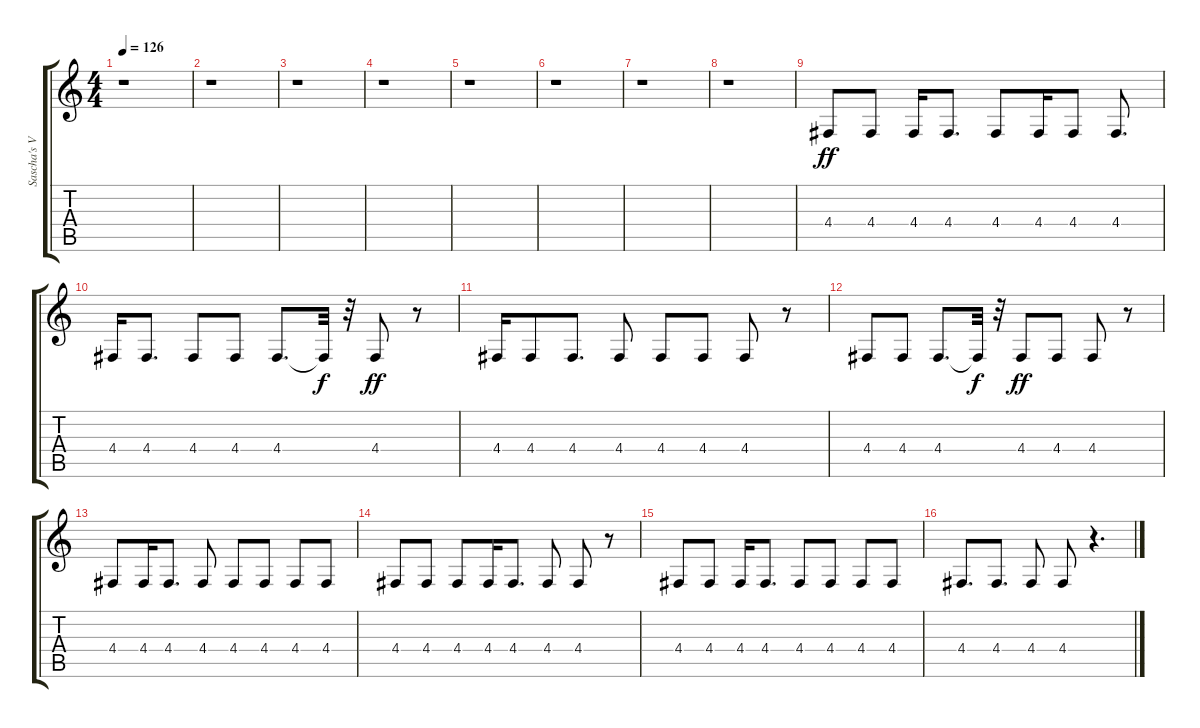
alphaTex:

\track ("Sascha's Vox" "Sascha's V") {instrument lead1square}
\staff {score tabs}
\tuning (E4 B3 G3 D3 A2 E2) {hide}
\ts (4 4)
\tempo 126
\clef g2
\ks c
r.1{dy ff} |
r.1 |
r.1 |
r.1 |
r.1 |
r.1 |
r.1 |
r.1 |
4.4.8 4.4.8 4.4.16 4.4.8{d} 4.4.8 4.4.16 4.4.8 4.4.8{d} |
4.4.16 4.4.8{d} 4.4.8 4.4.8 4.4.8{d} 4.4{t}.32{dy f} r.32 4.4.8{dy ff} r.8 |
4.4.16 4.4.8 4.4.8{d} 4.4.8 4.4.8 4.4.8 4.4.8 r.8 |
4.4.8 4.4.8 4.4.8{d} 4.4{t}.32{dy f} r.32 4.4.8{dy ff} 4.4.8 4.4.8 r.8 |
4.4.8 4.4.16 4.4.8{d} 4.4.8 4.4.8 4.4.8 4.4.8 4.4.8 |
4.4.8 4.4.8 4.4.8 4.4.16 4.4.8{d} 4.4.8 4.4.8 r.8 |
4.4.8 4.4.8 4.4.16 4.4.8{d} 4.4.8 4.4.8 4.4.8 4.4.8 |
4.4.8{d} 4.4.8{d} 4.4.8 4.4.8 r.4{d}
